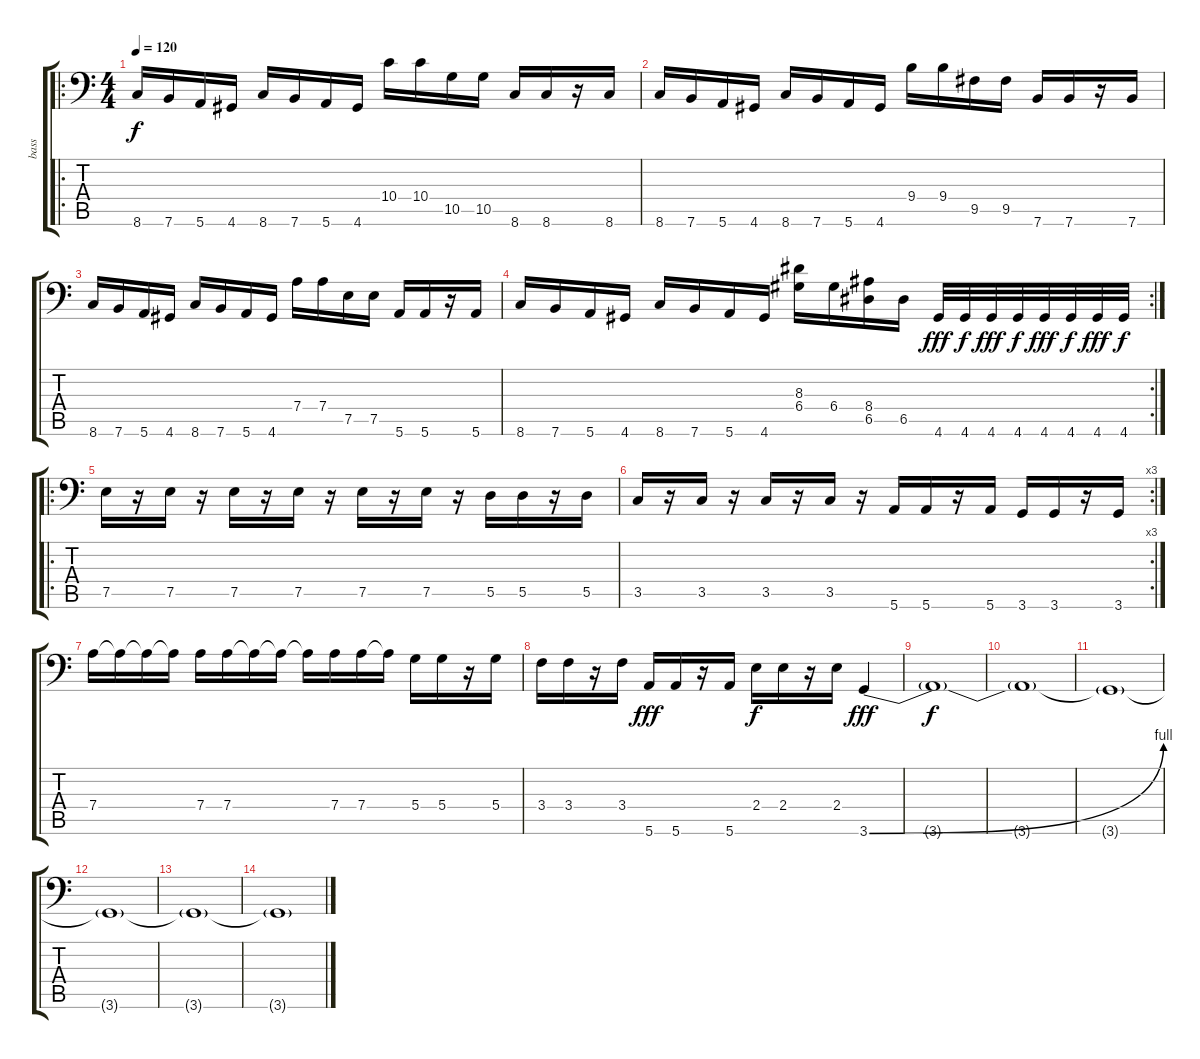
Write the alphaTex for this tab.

\track ("bass" "bass") {instrument electricbassfinger}
\staff {score tabs}
\tuning (E3 B2 G2 D2 A1 E1) {hide}
\ro
\ts (4 4)
\tempo 120
\clef f4
\ks c
8.6.16{dy f} 7.6.16 5.6.16 4.6.16 8.6.16 7.6.16 5.6.16 4.6.16 10.4.16 10.4.16 10.5.16 10.5.16 8.6.16 8.6.16 r.16 8.6.16 |
8.6.16 7.6.16 5.6.16 4.6.16 8.6.16 7.6.16 5.6.16 4.6.16 9.4.16 9.4.16 9.5.16 9.5.16 7.6.16 7.6.16 r.16 7.6.16 |
8.6.16 7.6.16 5.6.16 4.6.16 8.6.16 7.6.16 5.6.16 4.6.16 7.4.16 7.4.16 7.5.16 7.5.16 5.6.16 5.6.16 r.16 5.6.16 |
\rc 2
8.6.16 7.6.16 5.6.16 4.6.16 8.6.16 7.6.16 5.6.16 4.6.16 (8.3 6.4).16 6.4.16 (8.4 6.5).16 6.5.16 4.6.32{dy fff} 4.6.32{dy f} 4.6.32{dy fff} 4.6.32{dy f} 4.6.32{dy fff} 4.6.32{dy f} 4.6.32{dy fff} 4.6.32{dy f} |
\ro
7.5.16 r.16 7.5.16 r.16 7.5.16 r.16 7.5.16 r.16 7.5.16 r.16 7.5.16 r.16 5.5.16 5.5.16 r.16 5.5.16 |
\rc 3
3.5.16 r.16 3.5.16 r.16 3.5.16 r.16 3.5.16 r.16 5.6.16 5.6.16 r.16 5.6.16 3.6.16 3.6.16 r.16 3.6.16 |
7.4.16 7.4{t}.16 7.4{t}.16 7.4{t}.16 7.4.16 7.4.16 7.4{t}.16 7.4{t}.16 7.4{t}.16 7.4.16 7.4.16 7.4{t}.16 5.4.16 5.4.16 r.16 5.4.16 |
3.4.16 3.4.16 r.16 3.4.16 5.6.16{dy fff} 5.6.16 r.16 5.6.16 2.4.16{dy f} 2.4.16 r.16 2.4.16 3.6{be (bend 0 0 60 4)}.4{dy fff} |
3.6{t}.1{dy f} |
3.6{t}.1 |
3.6{t}.1 |
3.6{t}.1 |
3.6{t}.1 |
3.6{t}.1
